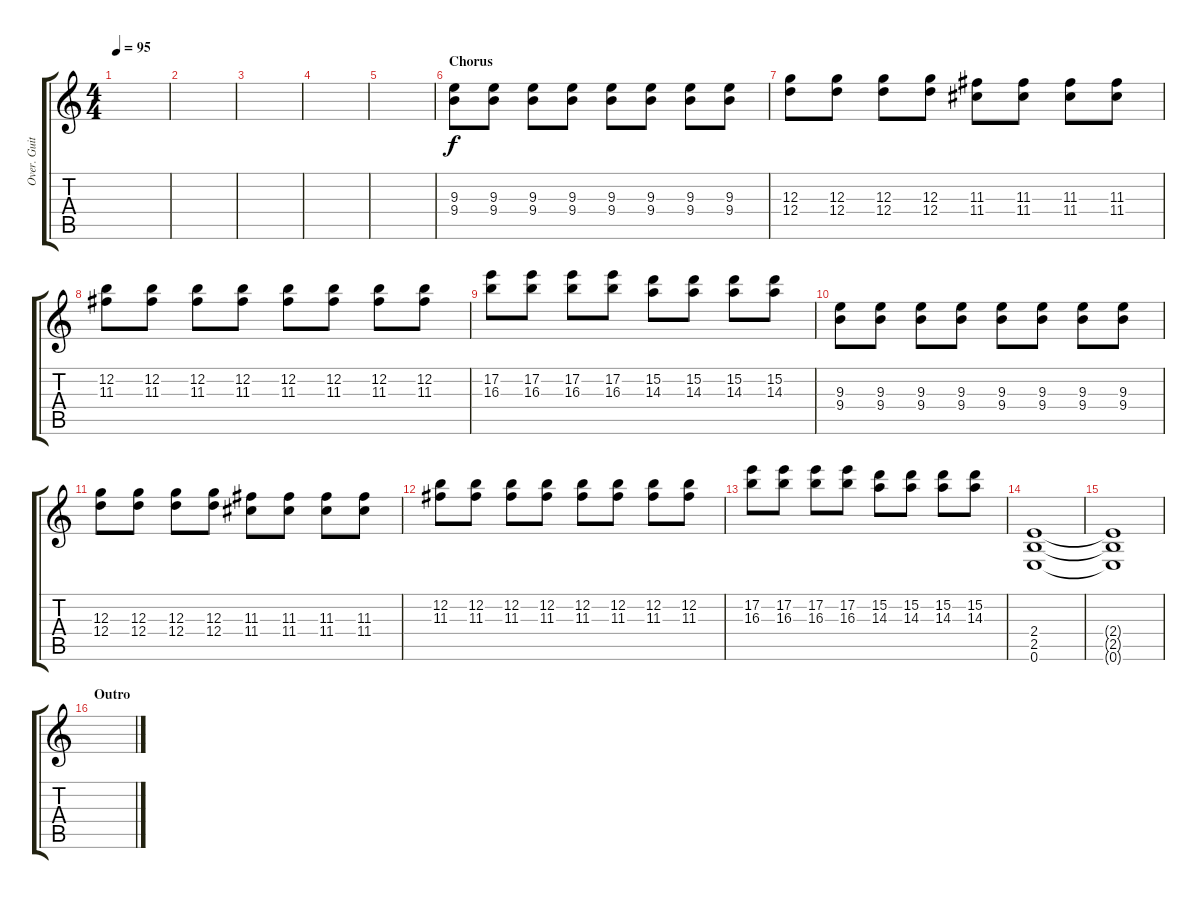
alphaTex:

\track ("Over. Guitar" "Over. Guit") {instrument overdrivenguitar}
\staff {score tabs}
\tuning (E4 B3 G3 D3 A2 E2) {hide}
\ts (4 4)
\tempo 95
\clef g2
\ks c
|
|
|
|
|
\section ("" "Chorus")
(9.3 9.4).8 (9.3 9.4).8 (9.3 9.4).8 (9.3 9.4).8 (9.3 9.4).8 (9.3 9.4).8 (9.3 9.4).8 (9.3 9.4).8 |
(12.3 12.4).8 (12.3 12.4).8 (12.3 12.4).8 (12.3 12.4).8 (11.3 11.4).8 (11.3 11.4).8 (11.3 11.4).8 (11.3 11.4).8 |
(12.2 11.3).8 (12.2 11.3).8 (12.2 11.3).8 (12.2 11.3).8 (12.2 11.3).8 (12.2 11.3).8 (12.2 11.3).8 (12.2 11.3).8 |
(17.2 16.3).8 (17.2 16.3).8 (17.2 16.3).8 (17.2 16.3).8 (15.2 14.3).8 (15.2 14.3).8 (15.2 14.3).8 (15.2 14.3).8 |
(9.3 9.4).8 (9.3 9.4).8 (9.3 9.4).8 (9.3 9.4).8 (9.3 9.4).8 (9.3 9.4).8 (9.3 9.4).8 (9.3 9.4).8 |
(12.3 12.4).8 (12.3 12.4).8 (12.3 12.4).8 (12.3 12.4).8 (11.3 11.4).8 (11.3 11.4).8 (11.3 11.4).8 (11.3 11.4).8 |
(12.2 11.3).8 (12.2 11.3).8 (12.2 11.3).8 (12.2 11.3).8 (12.2 11.3).8 (12.2 11.3).8 (12.2 11.3).8 (12.2 11.3).8 |
(17.2 16.3).8 (17.2 16.3).8 (17.2 16.3).8 (17.2 16.3).8 (15.2 14.3).8 (15.2 14.3).8 (15.2 14.3).8 (15.2 14.3).8 |
(2.4 2.5 0.6).1{volume 0} |
(2.4{t} 2.5{t} 0.6{t}).1 |
\section ("" "Outro")
